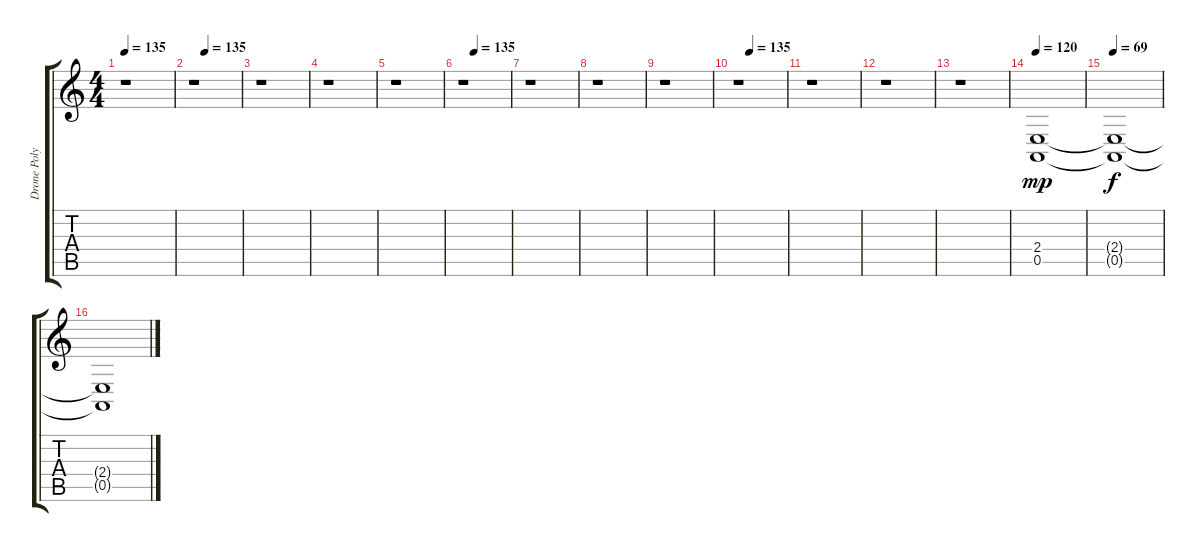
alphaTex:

\track ("Drone Polysynth 1" "Drone Poly") {instrument pad3polysynth}
\staff {score tabs}
\tuning (E4 B3 G3 D3 A2 E2) {hide}
\ts (4 4)
\tempo 135
\clef g2
\ks c
r.1{dy f} |
\tempo (135 0.25)
r.1 |
r.1 |
r.1 |
r.1 |
\tempo (135 0.25)
r.1 |
r.1 |
r.1 |
r.1 |
\tempo (135 0.25)
r.1 |
r.1 |
r.1 |
r.1 |
\tempo 120
(2.4 0.5).1{dy mp volume 0 balance 12} |
\tempo 69
(2.4{t} 0.5{t}).1{dy f} |
(2.4{t} 0.5{t}).1
